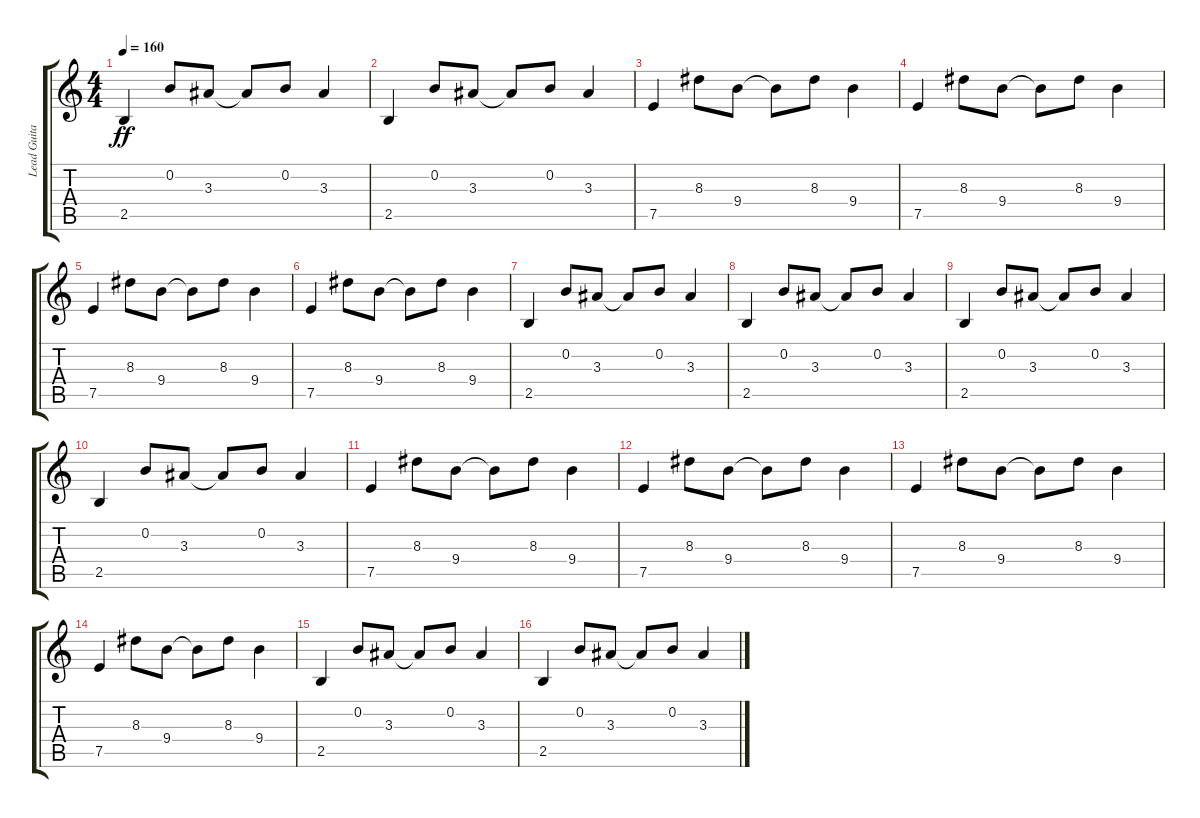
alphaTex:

\track ("Lead Guitar" "Lead Guita") {instrument electricguitarmuted}
\staff {score tabs}
\tuning (E4 B3 G3 D3 A2 E2) {hide}
\ts (4 4)
\tempo 160
\clef g2
\ks c
2.5.4{dy ff} 0.2.8 3.3.8 3.3{t}.8 0.2.8 3.3.4 |
2.5.4 0.2.8 3.3.8 3.3{t}.8 0.2.8 3.3.4 |
7.5.4 8.3.8 9.4.8 9.4{t}.8 8.3.8 9.4.4 |
7.5.4 8.3.8 9.4.8 9.4{t}.8 8.3.8 9.4.4 |
7.5.4 8.3.8 9.4.8 9.4{t}.8 8.3.8 9.4.4 |
7.5.4 8.3.8 9.4.8 9.4{t}.8 8.3.8 9.4.4 |
2.5.4 0.2.8 3.3.8 3.3{t}.8 0.2.8 3.3.4 |
2.5.4 0.2.8 3.3.8 3.3{t}.8 0.2.8 3.3.4 |
2.5.4 0.2.8 3.3.8 3.3{t}.8 0.2.8 3.3.4 |
2.5.4 0.2.8 3.3.8 3.3{t}.8 0.2.8 3.3.4 |
7.5.4 8.3.8 9.4.8 9.4{t}.8 8.3.8 9.4.4 |
7.5.4 8.3.8 9.4.8 9.4{t}.8 8.3.8 9.4.4 |
7.5.4 8.3.8 9.4.8 9.4{t}.8 8.3.8 9.4.4 |
7.5.4 8.3.8 9.4.8 9.4{t}.8 8.3.8 9.4.4 |
2.5.4 0.2.8 3.3.8 3.3{t}.8 0.2.8 3.3.4 |
2.5.4 0.2.8 3.3.8 3.3{t}.8 0.2.8 3.3.4
